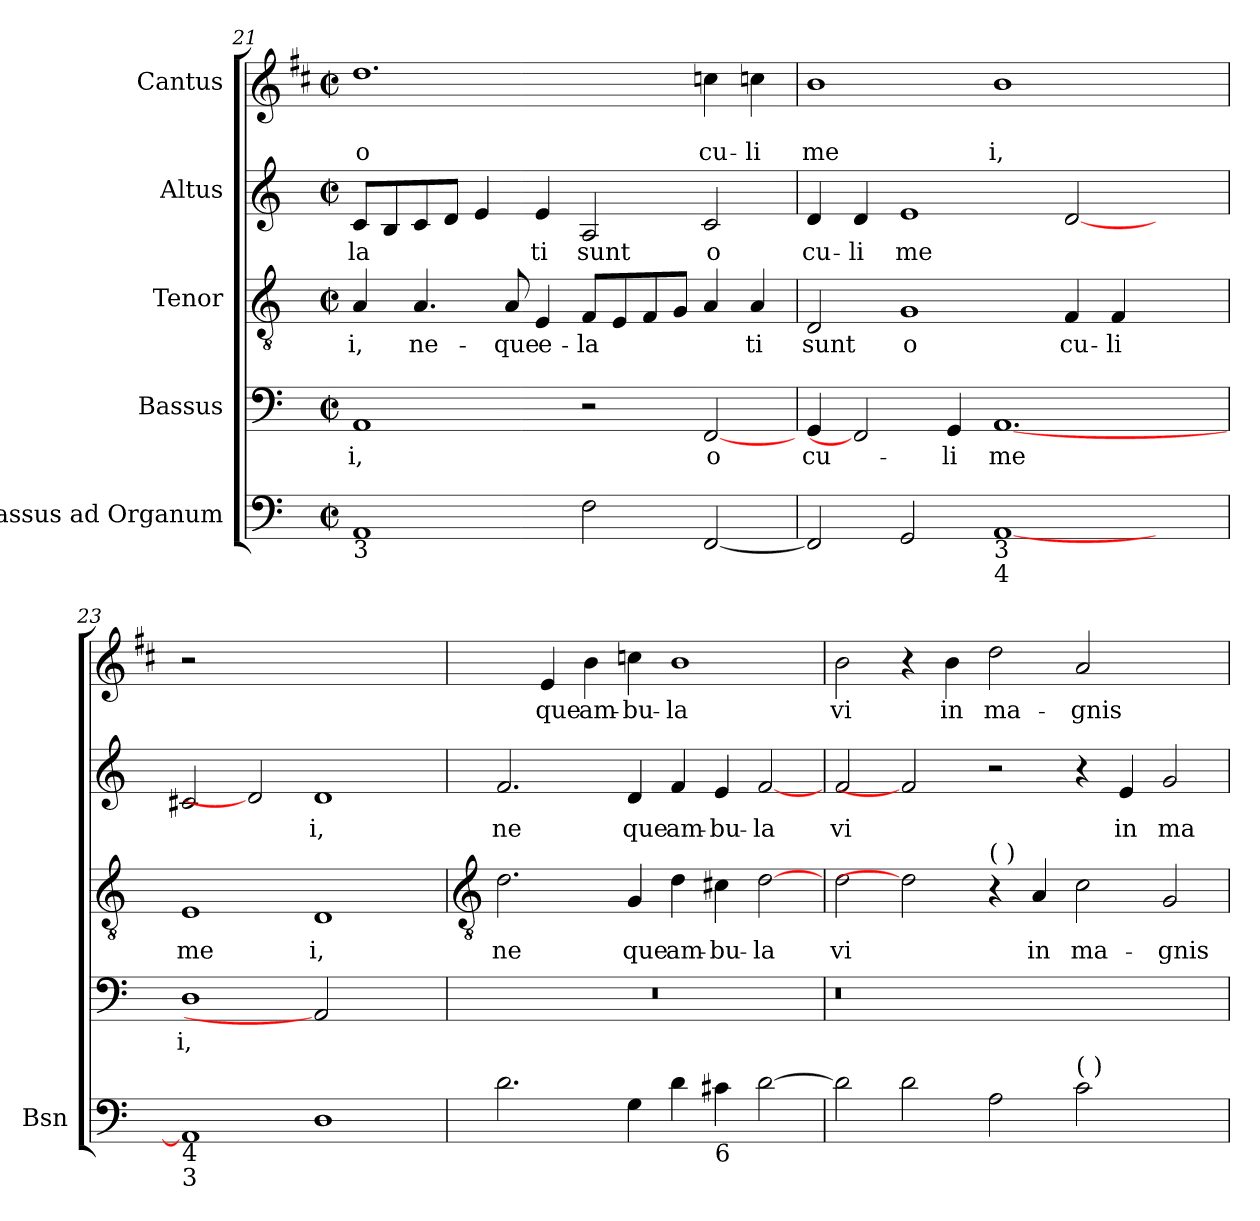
**kern	**kern	**text	**kern	**text	**kern	**text	**kern	**text	**text
*part5	*part4	*part4	*part3	*part3	*part2	*part2	*part1	*part1	*part1
*staff5	*staff4	*staff4	*staff3	*staff3	*staff2	*staff2	*staff1	*staff1	*staff1
*I"Bassus ad Organum	*I"Bassus	*	*I"Tenor	*	*I"Altus	*	*I"Cantus	*	*
*I'Bsn	*	*	*	*	*	*	*	*	*
*clefF4	*clefF4	*	*clefGv2	*	*clefG2	*	*clefG2	*	*
*	*	*	*	*	*	*	*ITrd1c2	*	*
*k[]	*k[]	*	*k[]	*	*k[]	*	*k[]	*	*
*C:	*C:	*	*C:	*	*C:	*	*C:	*	*
*M4/2	*M4/2	*	*M4/2	*	*M4/2	*	*M4/2	*	*
*met(c|)	*met(c|)	*	*met(c|)	*	*met(c|)	*	*met(c|)	*	*
=21	=21	=21	=21	=21	=21	=21	=21	=21	=21
!LO:TX:b:t=3	!	!	!	!	!	!	!	!	!
!	!	!LO:LY:b	!	!LO:LY:b	!	!LO:LY:b	!	!	!LO:LY:b
1AA	1AA	i,	4A	i,	8cL	-la	1.cc	.	o
.	.	.	.	.	8B	.	.	.	.
!	!	!	!	!LO:LY:b	!	!	!	!	!
.	.	.	4.A	ne-	8c	.	.	.	.
.	.	.	.	.	8dJ	.	.	.	.
.	.	.	.	.	4e	.	.	.	.
!	!	!	!	!LO:LY:b	!	!	!	!	!
.	.	.	8A	-que	.	.	.	.	.
!	!	!	!	!LO:LY:b	!	!LO:LY:b	!	!	!
.	.	.	4E	e-	4e	ti	.	.	.
!	!	!	!	!LO:LY:b	!	!LO:LY:b	!	!	!
2F	2r	.	8FL	-la	2A	sunt	.	.	.
.	.	.	8E	.	.	.	.	.	.
.	.	.	8F	.	.	.	.	.	.
.	.	.	8GJ	.	.	.	.	.	.
!	!	!LO:LY:b	!	!	!	!LO:LY:b	!	!	!LO:LY:b
[2FF	[2FF	o	4A	.	2c	o	4b-X	.	cu-
!	!	!	!	!LO:LY:b	!	!	!	!	!LO:LY:b
.	.	.	4A	ti	.	.	4b-X	.	-li
=22	=22	=22	=22	=22	=22	=22	=22	=22	=22
!	!	!LO:LY:b	!	!LO:LY:b	!	!LO:LY:b	!	!	!LO:LY:b
2FF]	4GG	cu-	2D	sunt	4d	cu-	1a	.	me
!	!	!	!	!	!	!LO:LY:b	!	!	!
.	2FF]	.	.	.	4d	-li	.	.	.
!	!	!	!	!LO:LY:b	!	!LO:LY:b	!	!	!
2GG	.	.	1G	o	1e	me	.	.	.
!	!	!LO:LY:b	!	!	!	!	!	!	!
.	4GG	-li	.	.	.	.	.	.	.
!LO:TX:b:t=3	!	!	!	!	!	!	!	!	!
!LO:TX:b:t=4	!	!	!	!	!	!	!	!	!
!	!	!LO:LY:b	!	!	!	!	!	!	!LO:LY:b
[1AA	[1.AA	me	.	.	.	.	1a	.	i,
!	!	!	!	!LO:LY:b	!	!	!	!	!
.	.	.	4F	cu-	[2d	.	.	.	.
!	!	!	!	!LO:LY:b	!	!	!	!	!
.	.	.	4F	-li	.	.	.	.	.
2ryy	.	.	2ryy	.	2ryy	.	2ryy	.	.
=23	=23	=23	=23	=23	=23	=23	=23	=23	=23
!LO:TX:b:t=4	!	!	!	!	!	!	!	!	!
!LO:TX:b:t=3	!	!	!	!	!	!	!	!	!
!	!	!LO:LY:b	!	!LO:LY:b	!	!	!	!	!
1AA]	1D	i,	1E	me	2c#X	.	2r	.	.
!	!	!	!	!	!	!	!	!LO:LY:b	!
.	.	.	.	.	2d]	.	[2ayy	ne	.
!	!	!	!	!LO:LY:b	!	!LO:LY:b	!	!	!
1D	2AA]	.	1D	i,	1d	i,	1ryy	.	.
.	2ryy	.	.	.	.	.	.	.	.
!!LO:LB:g=z
=24	=24	=24	=24	=24	=24	=24	=24	=24	=24
*	*	*	*clefGv2	*	*	*	*	*	*
!	!	!	!	!LO:LY:b	!	!LO:LY:b	!	!	!
2.d	0r	.	2.d	ne	2.f	ne	4ayy]	.	.
!	!	!	!	!	!	!	!	!LO:LY:b	!
.	.	.	.	.	.	.	4d	que	.
!	!	!	!	!	!	!	!	!LO:LY:b	!
.	.	.	.	.	.	.	4a	am-	.
!	!	!	!	!LO:LY:b	!	!LO:LY:b	!	!LO:LY:b	!
4G	.	.	4G	que	4d	que	4b-X	-bu-	.
!	!	!	!	!LO:LY:b	!	!LO:LY:b	!	!LO:LY:b	!
4d	.	.	4d	am-	4f	am-	1a	-la	.
!LO:TX:b:t=6	!	!	!	!	!	!	!	!	!
!	!	!	!	!LO:LY:b	!	!LO:LY:b	!	!	!
4c#X	.	.	4c#X	-bu-	4e	-bu-	.	.	.
!	!	!	!	!LO:LY:b	!	!LO:LY:b	!	!	!
[2d	.	.	[2d	-la	[2f	-la	.	.	.
=25	=25	=25	=25	=25	=25	=25	=25	=25	=25
!	!	!	!	!LO:LY:b	!	!LO:LY:b	!	!LO:LY:b	!
2d]	0r	.	2d	vi	2f	vi	2a	vi	.
2d	.	.	2d]	.	2f]	.	4r	.	.
!	!	!	!	!	!	!	!	!LO:LY:b	!
.	.	.	.	.	.	.	4a	in	.
!	!	!	!LO:TX:a:t=(  )	!	!	!	!	!	!
!	!	!	!	!	!	!	!	!LO:LY:b	!
2A	.	.	4r	.	2r	.	2cc	ma-	.
!	!	!	!	!LO:LY:b	!	!	!	!	!
.	.	.	4A	in	.	.	.	.	.
!LO:TX:a:t=(  )	!	!	!	!	!	!	!	!	!
!	!	!	!	!LO:LY:b	!	!	!	!LO:LY:b	!
2c	.	.	2c	ma-	4r	.	2g	-gnis	.
!	!	!	!	!	!	!LO:LY:b	!	!	!
.	.	.	.	.	4e	in	.	.	.
!	!	!	!	!LO:LY:b	!	!LO:LY:b	!	!	!
2ryy	2ryy	.	2G	-gnis	2g	ma	2ryy	.	.
=	=	=	=	=	=	=	=	=	=
*-	*-	*-	*-	*-	*-	*-	*-	*-	*-
